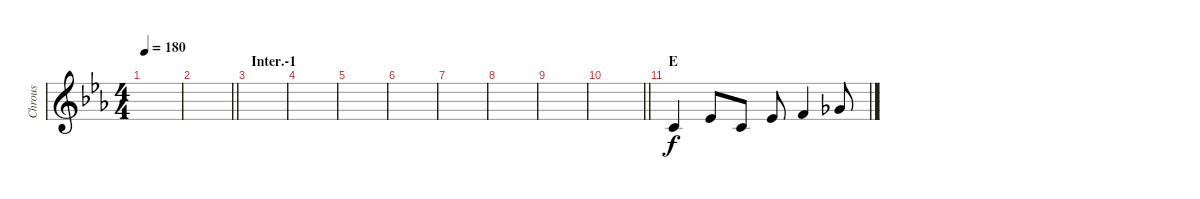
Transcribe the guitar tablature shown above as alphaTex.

\track ("Chrous" "Chrous") {instrument viola}
\staff {score}
\tuning (E4 B3 G3 D3 A2 E2) {hide}
\ts (4 4)
\tempo 180
\clef g2
\ks cminor
|
\barLineRight lightlight
|
\section ("" "Inter.-1")
|
|
|
|
|
|
|
\barLineRight lightlight
|
\section ("" "E")
1.2.4 4.2.8 1.2.8 4.2.8 1.1.4 2.1.8
